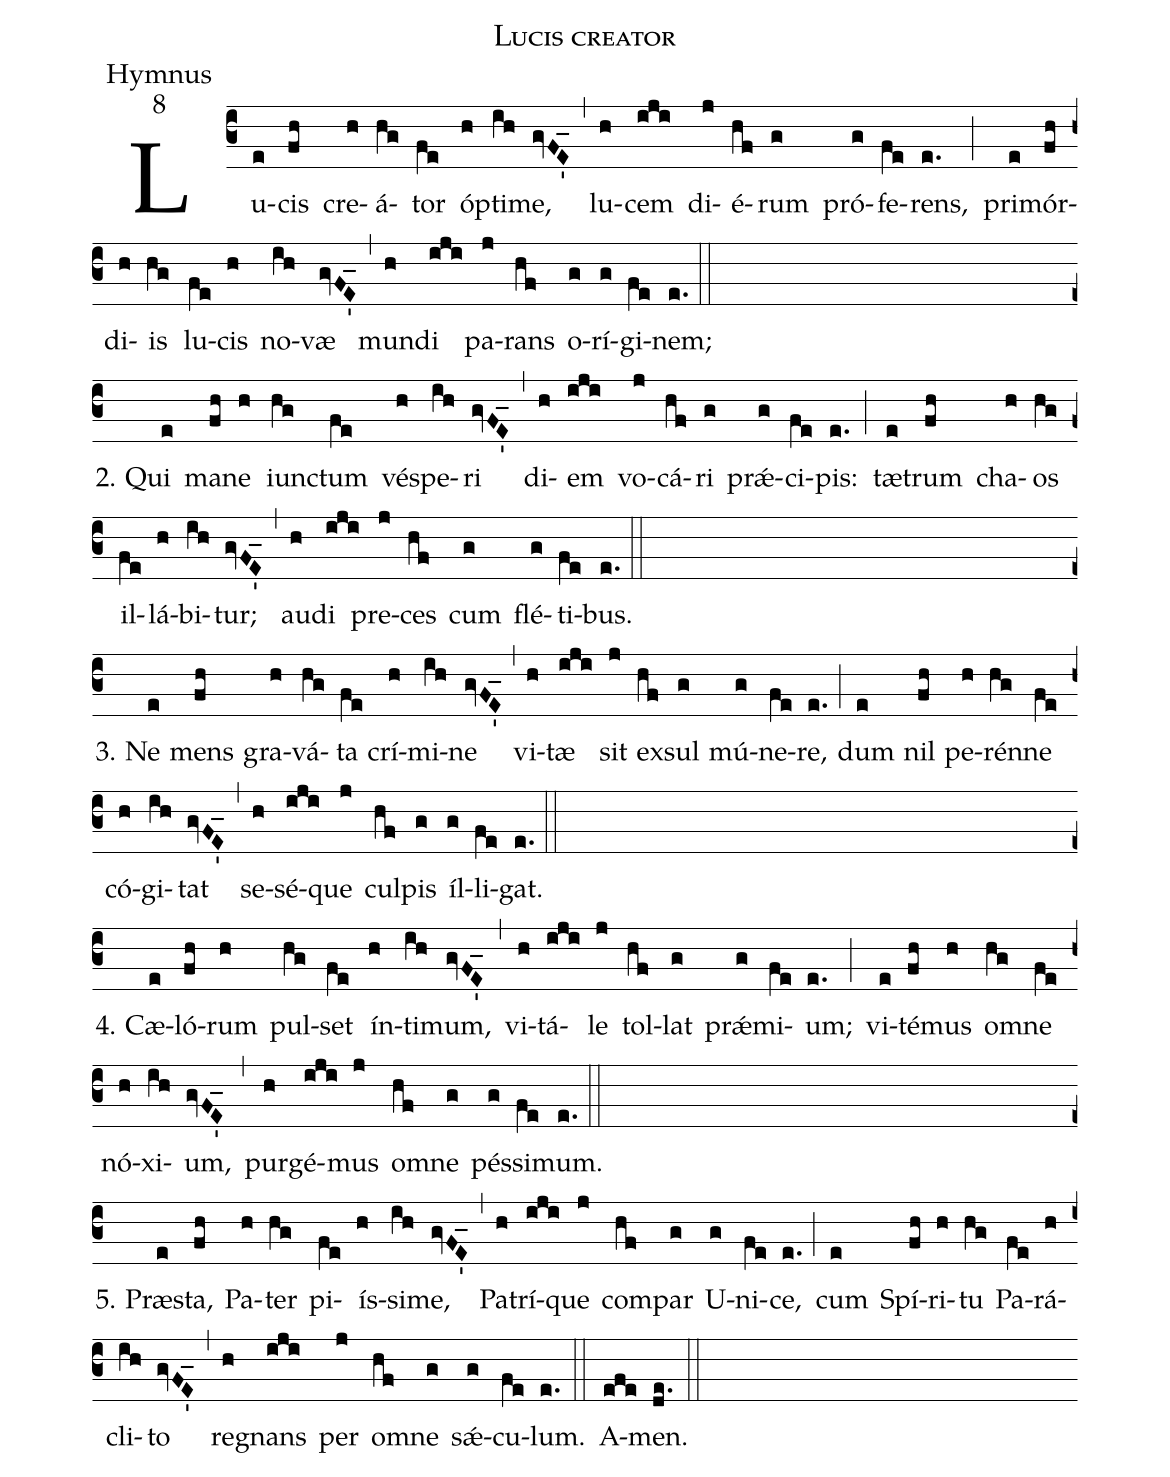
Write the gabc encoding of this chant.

name:Lucis creator;
office-part:Hymnus;
mode:8;
%%
(c3)Lu(e)cis(fh) cre(h)á(hg)tor(fe) óp(h)ti(ih)me,(gvFE'_) (,)
lu(h)cem(iji) di(j)é(hf)rum(g) pró(g)fe(fe)rens,(e.) (;)
pri(e)mór(fh)di(h)is(hg) lu(fe)cis(h) no(ih)væ(gvFE'_) (,)
mun(h)di(iji) pa(j)rans(hf) o(g)rí(g)gi(fe)nem;(e.) (::Z)

2.
Qui(e) ma(fh)ne(h) iun(hg)ctum(fe) vé(h)spe(ih)ri(gvFE'_) (,)
di(h)em(iji) vo(j)cá(hf)ri(g) prǽ(g)ci(fe)pis:(e.) (;)
tæ(e)trum(fh) cha(h)os(hg) il(fe)lá(h)bi(ih)tur;(gvFE'_) (,)
au(h)di(iji) pre(j)ces(hf) cum(g) flé(g)ti(fe)bus.(e.) (::Z)

3.
Ne(e) mens(fh) gra(h)vá(hg)ta(fe) crí(h)mi(ih)ne(gvFE'_) (,)
vi(h)tæ(iji) sit(j) ex(hf)sul(g) mú(g)ne(fe)re,(e.) (;)
dum(e) nil(fh) pe(h)rén(hg)ne(fe) có(h)gi(ih)tat(gvFE'_) (,)
se(h)sé(iji)que(j) cul(hf)pis(g) íl(g)li(fe)gat.(e.) (::Z)

4.
Cæ(e)ló(fh)rum(h) pul(hg)set(fe) ín(h)ti(ih)mum,(gvFE'_) (,)
vi(h)tá(iji)le(j) tol(hf)lat(g) prǽ(g)mi(fe)um;(e.) (;)
vi(e)té(fh)mus(h) om(hg)ne(fe) nó(h)xi(ih)um,(gvFE'_) (,)
pur(h)gé(iji)mus(j) om(hf)ne(g) pés(g)si(fe)mum.(e.) (::Z)

5. Præ(e)sta,(fh) Pa(h)ter(hg) pi(fe)ís(h)si(ih)me,(gvFE'_) (,)
Pa(h)trí(iji)que(j) com(hf)par(g) U(g)ni(fe)ce,(e.) (;)
cum(e) Spí(fh)ri(h)tu(hg) Pa(fe)rá(h)cli(ih)to(gvFE'_) (,)
re(h)gnans(iji) per(j) om(hf)ne(g) sǽ(g)cu(fe)lum.(e.) (::)
A(efe)men.(de.) (::)
